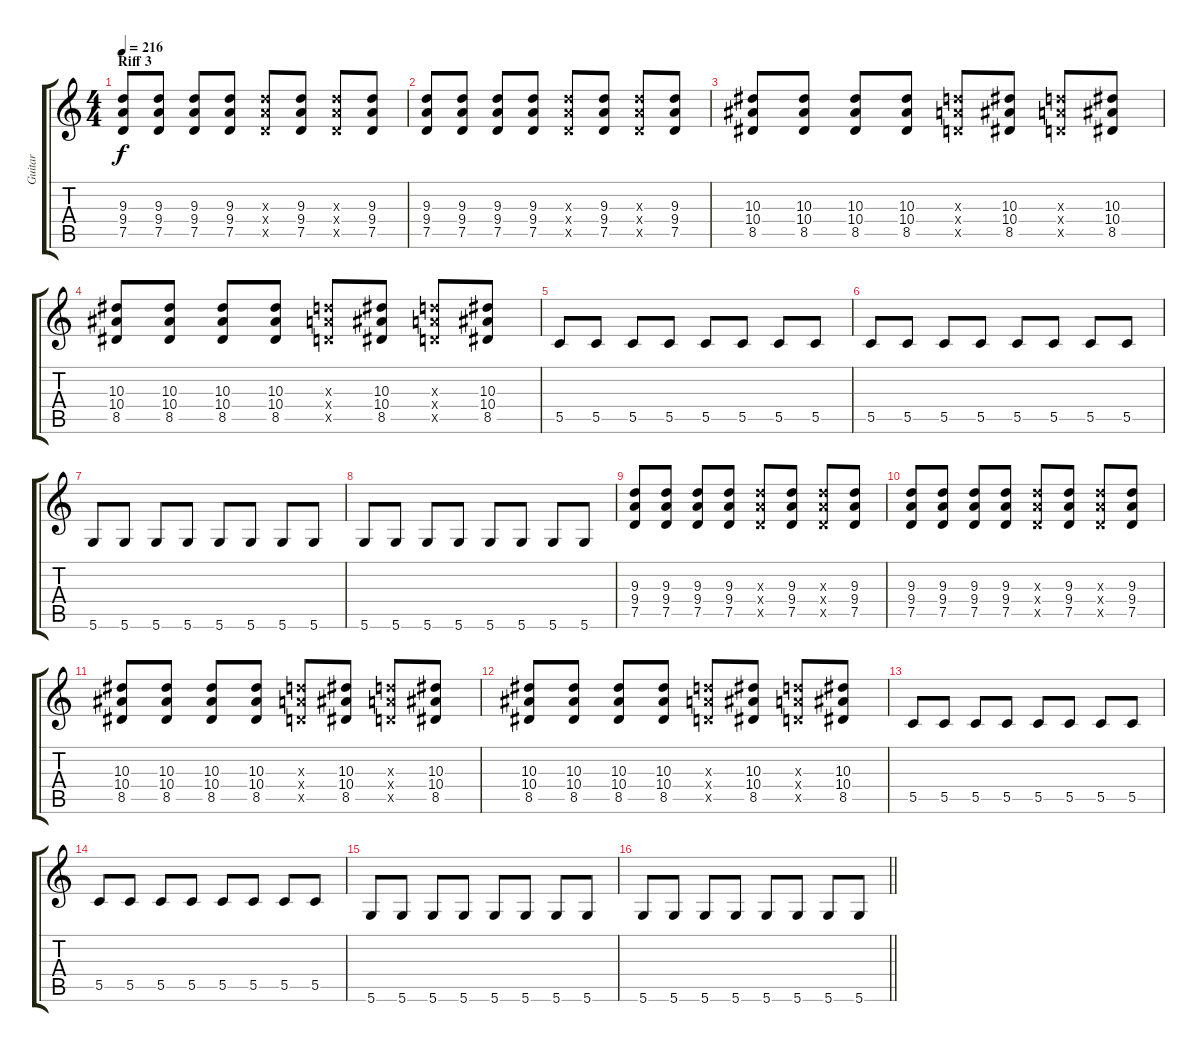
\track ("Guitar" "Guitar") {instrument distortionguitar}
\staff {score tabs}
\tuning (D4 A3 F3 C3 G2 D2) {hide}
\ts (4 4)
\section ("" "Riff 3")
\tempo 216
\clef g2
\ks c
(9.3 9.4 7.5).8{dy f} (9.3 9.4 7.5).8 (9.3 9.4 7.5).8 (9.3 9.4 7.5).8 (9.3{x} 9.4{x} 7.5{x}).8 (9.3 9.4 7.5).8 (9.3{x} 9.4{x} 7.5{x}).8 (9.3 9.4 7.5).8 |
(9.3 9.4 7.5).8 (9.3 9.4 7.5).8 (9.3 9.4 7.5).8 (9.3 9.4 7.5).8 (9.3{x} 9.4{x} 7.5{x}).8 (9.3 9.4 7.5).8 (9.3{x} 9.4{x} 7.5{x}).8 (9.3 9.4 7.5).8 |
(10.3 10.4 8.5).8 (10.3 10.4 8.5).8 (10.3 10.4 8.5).8 (10.3 10.4 8.5).8 (9.3{x} 9.4{x} 7.5{x}).8 (10.3 10.4 8.5).8 (9.3{x} 9.4{x} 7.5{x}).8 (10.3 10.4 8.5).8 |
(10.3 10.4 8.5).8 (10.3 10.4 8.5).8 (10.3 10.4 8.5).8 (10.3 10.4 8.5).8 (9.3{x} 9.4{x} 7.5{x}).8 (10.3 10.4 8.5).8 (9.3{x} 9.4{x} 7.5{x}).8 (10.3 10.4 8.5).8 |
5.5.8 5.5.8 5.5.8 5.5.8 5.5.8 5.5.8 5.5.8 5.5.8 |
5.5.8 5.5.8 5.5.8 5.5.8 5.5.8 5.5.8 5.5.8 5.5.8 |
5.6.8 5.6.8 5.6.8 5.6.8 5.6.8 5.6.8 5.6.8 5.6.8 |
5.6.8 5.6.8 5.6.8 5.6.8 5.6.8 5.6.8 5.6.8 5.6.8 |
(9.3 9.4 7.5).8 (9.3 9.4 7.5).8 (9.3 9.4 7.5).8 (9.3 9.4 7.5).8 (9.3{x} 9.4{x} 7.5{x}).8 (9.3 9.4 7.5).8 (9.3{x} 9.4{x} 7.5{x}).8 (9.3 9.4 7.5).8 |
(9.3 9.4 7.5).8 (9.3 9.4 7.5).8 (9.3 9.4 7.5).8 (9.3 9.4 7.5).8 (9.3{x} 9.4{x} 7.5{x}).8 (9.3 9.4 7.5).8 (9.3{x} 9.4{x} 7.5{x}).8 (9.3 9.4 7.5).8 |
(10.3 10.4 8.5).8 (10.3 10.4 8.5).8 (10.3 10.4 8.5).8 (10.3 10.4 8.5).8 (9.3{x} 9.4{x} 7.5{x}).8 (10.3 10.4 8.5).8 (9.3{x} 9.4{x} 7.5{x}).8 (10.3 10.4 8.5).8 |
(10.3 10.4 8.5).8 (10.3 10.4 8.5).8 (10.3 10.4 8.5).8 (10.3 10.4 8.5).8 (9.3{x} 9.4{x} 7.5{x}).8 (10.3 10.4 8.5).8 (9.3{x} 9.4{x} 7.5{x}).8 (10.3 10.4 8.5).8 |
5.5.8 5.5.8 5.5.8 5.5.8 5.5.8 5.5.8 5.5.8 5.5.8 |
5.5.8 5.5.8 5.5.8 5.5.8 5.5.8 5.5.8 5.5.8 5.5.8 |
5.6.8 5.6.8 5.6.8 5.6.8 5.6.8 5.6.8 5.6.8 5.6.8 |
\barLineRight lightlight
5.6.8 5.6.8 5.6.8 5.6.8 5.6.8 5.6.8 5.6.8 5.6.8
